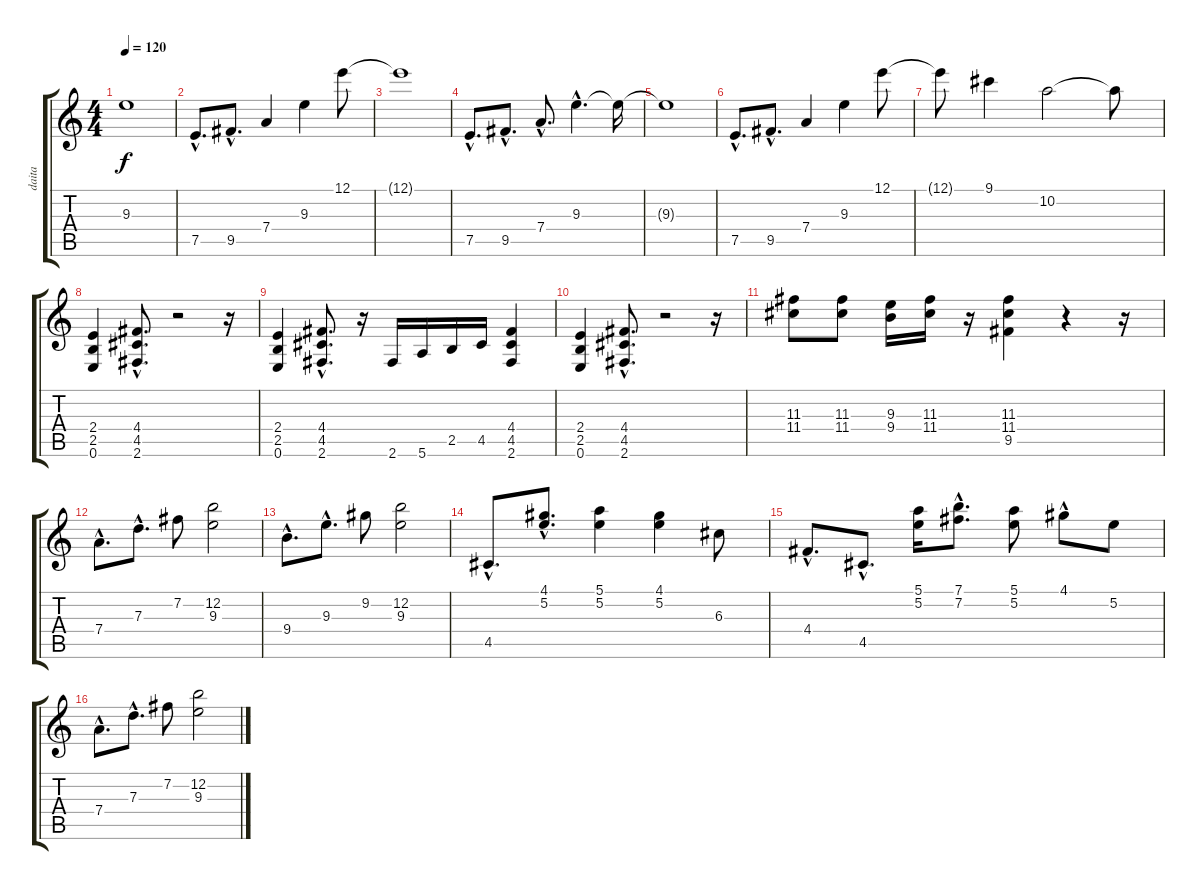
\track ("daita" "daita") {instrument distortionguitar}
\staff {score tabs}
\tuning (E4 B3 G3 D3 A2 E2) {hide}
\ts (4 4)
\tempo 120
\clef g2
\ks c
9.3{t}.1{dy f} |
7.5{hac}.8{d} 9.5{hac}.8{d} 7.4.4 9.3.4 12.1.8 |
12.1{t}.1 |
7.5{hac}.8{d} 9.5{hac}.8{d} 7.4{hac}.8{d} 9.3{hac}.4{d} 9.3{t}.16 |
9.3{t}.1 |
7.5{hac}.8{d} 9.5{hac}.8{d} 7.4.4 9.3.4 12.1.8 |
12.1{t}.8 9.1.4 10.2.2 10.2{t}.8 |
(2.4 2.5 0.6).4 (4.4{hac} 4.5{hac} 2.6{hac}).8{d} r.2 r.16 |
(2.4 2.5 0.6).4 (4.4{hac} 4.5{hac} 2.6{hac}).8{d} r.16 2.6.16 5.6.16 2.5.16 4.5.16 (4.4 4.5 2.6).4 |
(2.4 2.5 0.6).4 (4.4{hac} 4.5{hac} 2.6{hac}).8{d} r.2 r.16 |
(11.3 11.4).8 (11.3 11.4).8 (9.3 9.4).16 (11.3 11.4).16 r.16 (11.3 11.4 9.5).4 r.4 r.16 |
7.4{hac}.8{d} 7.3{hac}.8{d} 7.2.8 (12.2 9.3).2 |
9.4{hac}.8{d} 9.3{hac}.8{d} 9.2.8 (12.2 9.3).2 |
4.5{hac}.8{d} (4.1{hac} 5.2{hac}).8{d} (5.1 5.2).4 (4.1 5.2).4 6.3.8 |
4.4{hac}.8{d} 4.5{hac}.8{d} (5.1 5.2).16 (7.1{hac} 7.2{hac}).8{d} (5.1 5.2).8 4.1{hac}.8 5.2.8 |
7.4{hac}.8{d} 7.3{hac}.8{d} 7.2.8 (12.2 9.3).2
